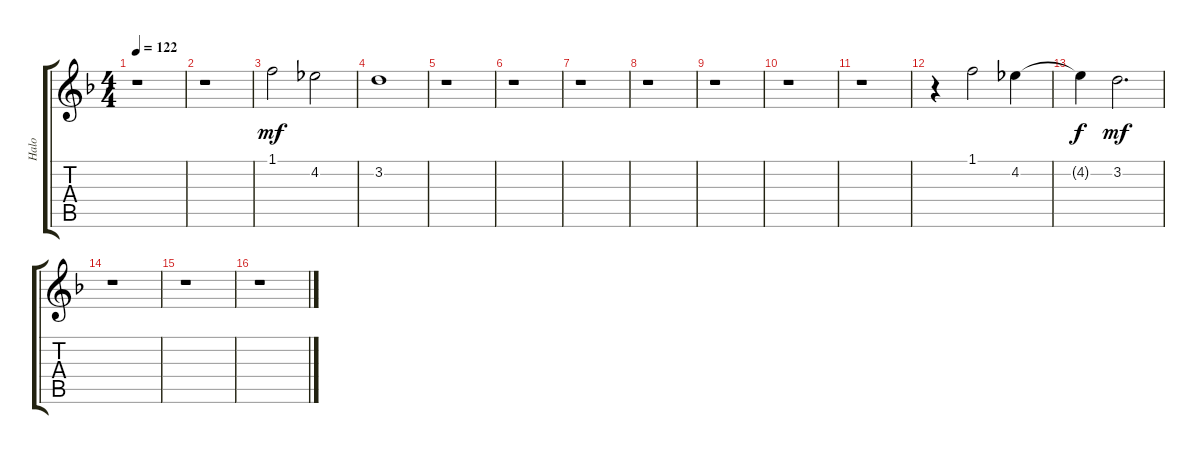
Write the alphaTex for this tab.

\track ("Halo" "Halo") {instrument electricguitarjazz}
\staff {score tabs}
\tuning (E4 B3 G3 D3 A2 E2) {hide}
\ts (4 4)
\tempo 122
\clef g2
\ks f
r.1{dy mf} |
r.1 |
1.1.2 4.2.2 |
3.2.1 |
r.1 |
r.1 |
r.1 |
r.1 |
r.1 |
r.1 |
r.1 |
r.4 1.1.2 4.2.4 |
4.2{t}.4{dy f} 3.2.2{d dy mf} |
r.1 |
r.1 |
r.1
